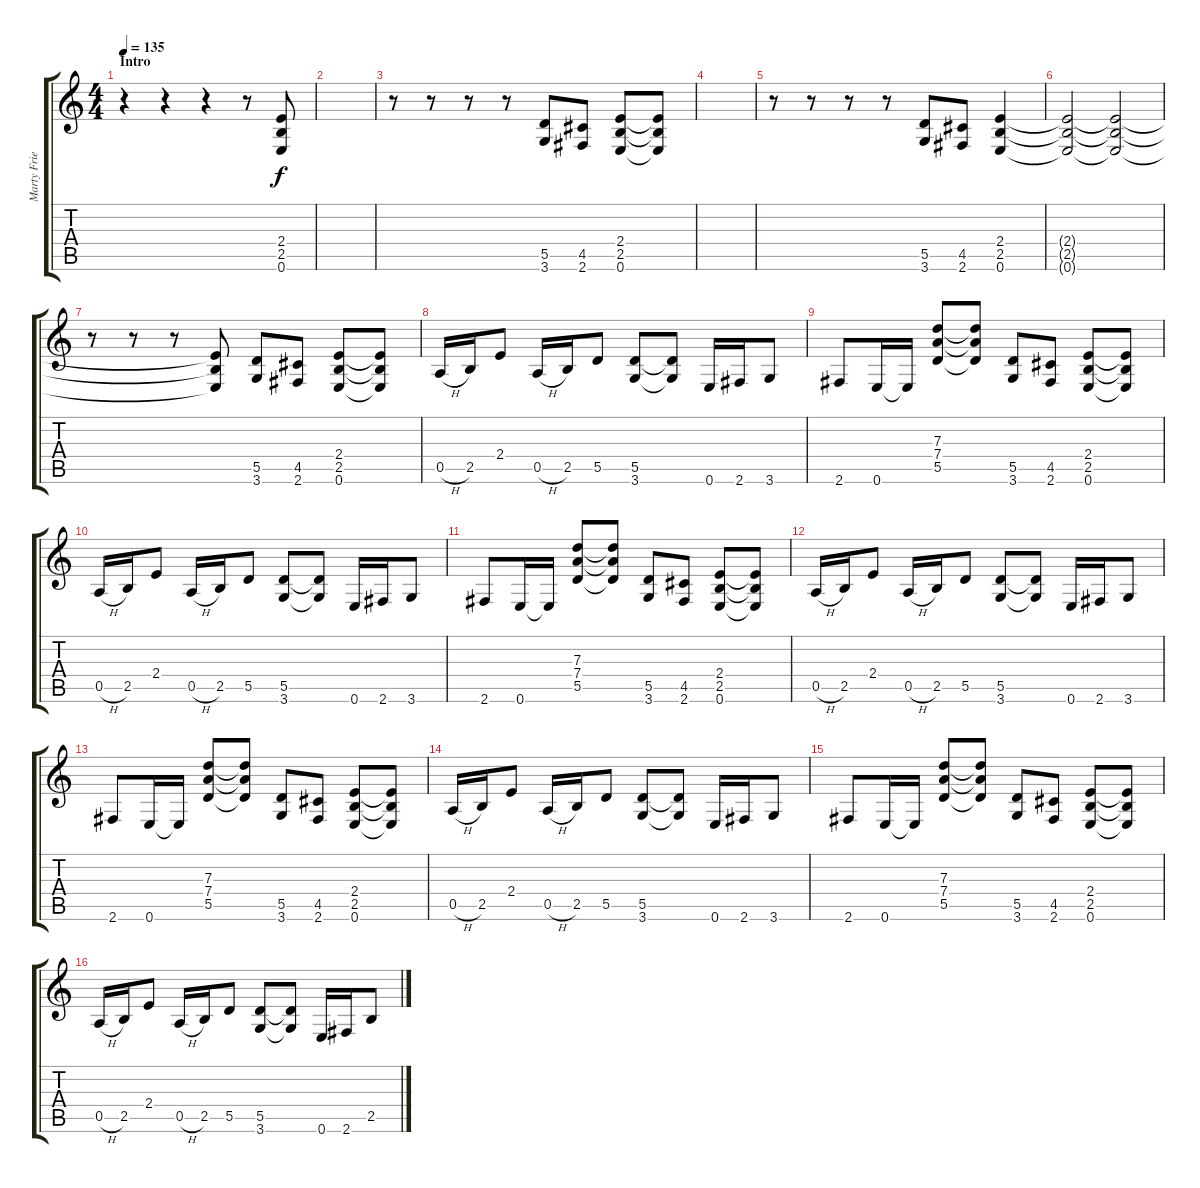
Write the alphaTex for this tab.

\track ("Marty Friedman" "Marty Frie") {instrument distortionguitar}
\staff {score tabs}
\tuning (E4 B3 G3 D3 A2 E2) {hide}
\ts (4 4)
\section ("" "Intro")
\tempo 135
\clef g2
\ks c
r.4{dy f instrument distortionguitar} r.4 r.4 r.8 (2.4 2.5 0.6).8 |
|
r.8 r.8 r.8 r.8 (5.5 3.6).8 (4.5 2.6).8 (2.4 2.5 0.6).8 (2.4{t} 2.5{t} 0.6{t}).8 |
|
r.8 r.8 r.8 r.8 (5.5 3.6).8 (4.5 2.6).8 (2.4 2.5 0.6).4 |
(2.4{t} 2.5{t} 0.6{t}).2 (2.4{t} 2.5{t} 0.6{t}).2 |
r.8 r.8 r.8 (2.4{t} 2.5{t} 0.6{t}).8 (5.5 3.6).8 (4.5 2.6).8 (2.4 2.5 0.6).8 (2.4{t} 2.5{t} 0.6{t}).8 |
0.5{h}.16 2.5.16 2.4.8 0.5{h}.16 2.5.16 5.5.8 (5.5 3.6).8 (5.5{t} 3.6{t}).8 0.6.16 2.6.16 3.6.8 |
2.6.8 0.6.16 0.6{t}.16 (7.3 7.4 5.5).8 (7.3{t} 7.4{t} 5.5{t}).8 (5.5 3.6).8 (4.5 2.6).8 (2.4 2.5 0.6).8 (2.4{t} 2.5{t} 0.6{t}).8 |
0.5{h}.16 2.5.16 2.4.8 0.5{h}.16 2.5.16 5.5.8 (5.5 3.6).8 (5.5{t} 3.6{t}).8 0.6.16 2.6.16 3.6.8 |
2.6.8 0.6.16 0.6{t}.16 (7.3 7.4 5.5).8 (7.3{t} 7.4{t} 5.5{t}).8 (5.5 3.6).8 (4.5 2.6).8 (2.4 2.5 0.6).8 (2.4{t} 2.5{t} 0.6{t}).8 |
0.5{h}.16 2.5.16 2.4.8 0.5{h}.16 2.5.16 5.5.8 (5.5 3.6).8 (5.5{t} 3.6{t}).8 0.6.16 2.6.16 3.6.8 |
2.6.8 0.6.16 0.6{t}.16 (7.3 7.4 5.5).8 (7.3{t} 7.4{t} 5.5{t}).8 (5.5 3.6).8 (4.5 2.6).8 (2.4 2.5 0.6).8 (2.4{t} 2.5{t} 0.6{t}).8 |
0.5{h}.16 2.5.16 2.4.8 0.5{h}.16 2.5.16 5.5.8 (5.5 3.6).8 (5.5{t} 3.6{t}).8 0.6.16 2.6.16 3.6.8 |
2.6.8 0.6.16 0.6{t}.16 (7.3 7.4 5.5).8 (7.3{t} 7.4{t} 5.5{t}).8 (5.5 3.6).8 (4.5 2.6).8 (2.4 2.5 0.6).8 (2.4{t} 2.5{t} 0.6{t}).8 |
0.5{h}.16 2.5.16 2.4.8 0.5{h}.16 2.5.16 5.5.8 (5.5 3.6).8 (5.5{t} 3.6{t}).8 0.6.16 2.6.16 2.5.8
